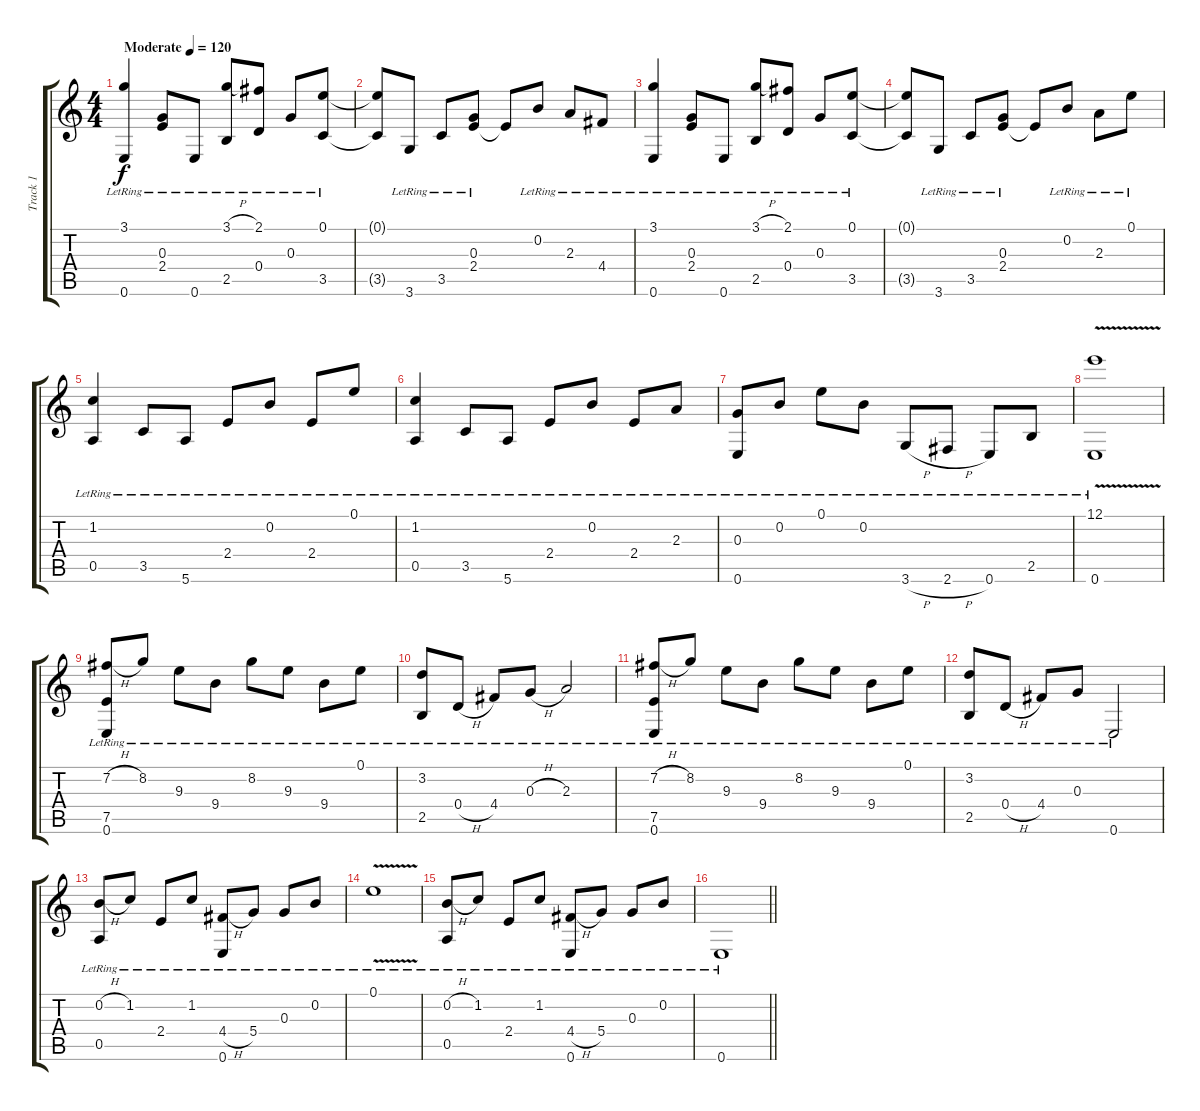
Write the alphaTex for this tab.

\track ("Track 1" "Track 1") {instrument acousticguitarsteel}
\staff {score tabs}
\tuning (E4 B3 G3 D3 A2 E2) {hide}
\ts (4 4)
\tempo (120 "Moderate")
\clef g2
\ks c
(3.1{lr} 0.6{lr}).4{dy f instrument acousticguitarsteel} (0.3{lr} 2.4{lr}).8 0.6{lr}.8 (3.1{h lr} 2.5{lr}).8 (2.1{lr} 0.4{lr}).8 0.3{lr}.8 (0.1{lr} 3.5).8 |
(0.1{t} 3.5{t}).8 3.6{lr}.8 3.5{lr}.8 (0.3{lr} 2.4{lr}).8 2.4{t}.8 0.2{lr}.8 2.3{lr}.8 4.4{lr}.8 |
(3.1{lr} 0.6{lr}).4 (0.3{lr} 2.4{lr}).8 0.6{lr}.8 (3.1{h lr} 2.5{lr}).8 (2.1{lr} 0.4{lr}).8 0.3{lr}.8 (0.1{lr} 3.5).8 |
(0.1{t} 3.5{t}).8 3.6{lr}.8 3.5{lr}.8 (0.3{lr} 2.4{lr}).8 2.4{t}.8 0.2{lr}.8 2.3{lr}.8 0.1{lr}.8 |
(1.2{lr} 0.5{lr}).4 3.5{lr}.8 5.6{lr}.8 2.4{lr}.8 0.2{lr}.8 2.4{lr}.8 0.1{lr}.8 |
(1.2{lr} 0.5{lr}).4 3.5{lr}.8 5.6{lr}.8 2.4{lr}.8 0.2{lr}.8 2.4{lr}.8 2.3{lr}.8 |
(0.3{lr} 0.6{lr}).8 0.2{lr}.8 0.1{lr}.8 0.2{lr}.8 3.6{h lr}.8 2.6{h lr}.8 0.6{lr}.8 2.5{lr}.8 |
(12.1{v lr} 0.6{lr}).1 |
(7.2{h lr} 7.5{lr} 0.6{lr}).8 8.2{lr}.8 9.3{lr}.8 9.4{lr}.8 8.2{lr}.8 9.3{lr}.8 9.4{lr}.8 0.1{lr}.8 |
(3.2{lr} 2.5{lr}).8 0.4{h lr}.8 4.4{lr}.8 0.3{h lr}.8 2.3{lr}.2 |
(7.2{h lr} 7.5{lr} 0.6{lr}).8 8.2{lr}.8 9.3{lr}.8 9.4{lr}.8 8.2{lr}.8 9.3{lr}.8 9.4{lr}.8 0.1{lr}.8 |
(3.2{lr} 2.5{lr}).8 0.4{h lr}.8 4.4{lr}.8 0.3{lr}.8 0.6{lr}.2 |
(0.2{h lr} 0.5{lr}).8 1.2{lr}.8 2.4{lr}.8 1.2{lr}.8 (4.4{h lr} 0.6{lr}).8 5.4{lr}.8 0.3{lr}.8 0.2{lr}.8 |
0.1{v lr}.1 |
(0.2{h lr} 0.5{lr}).8 1.2{lr}.8 2.4{lr}.8 1.2{lr}.8 (4.4{h lr} 0.6{lr}).8 5.4{lr}.8 0.3{lr}.8 0.2{lr}.8 |
\barLineRight lightlight
0.6{lr}.1
